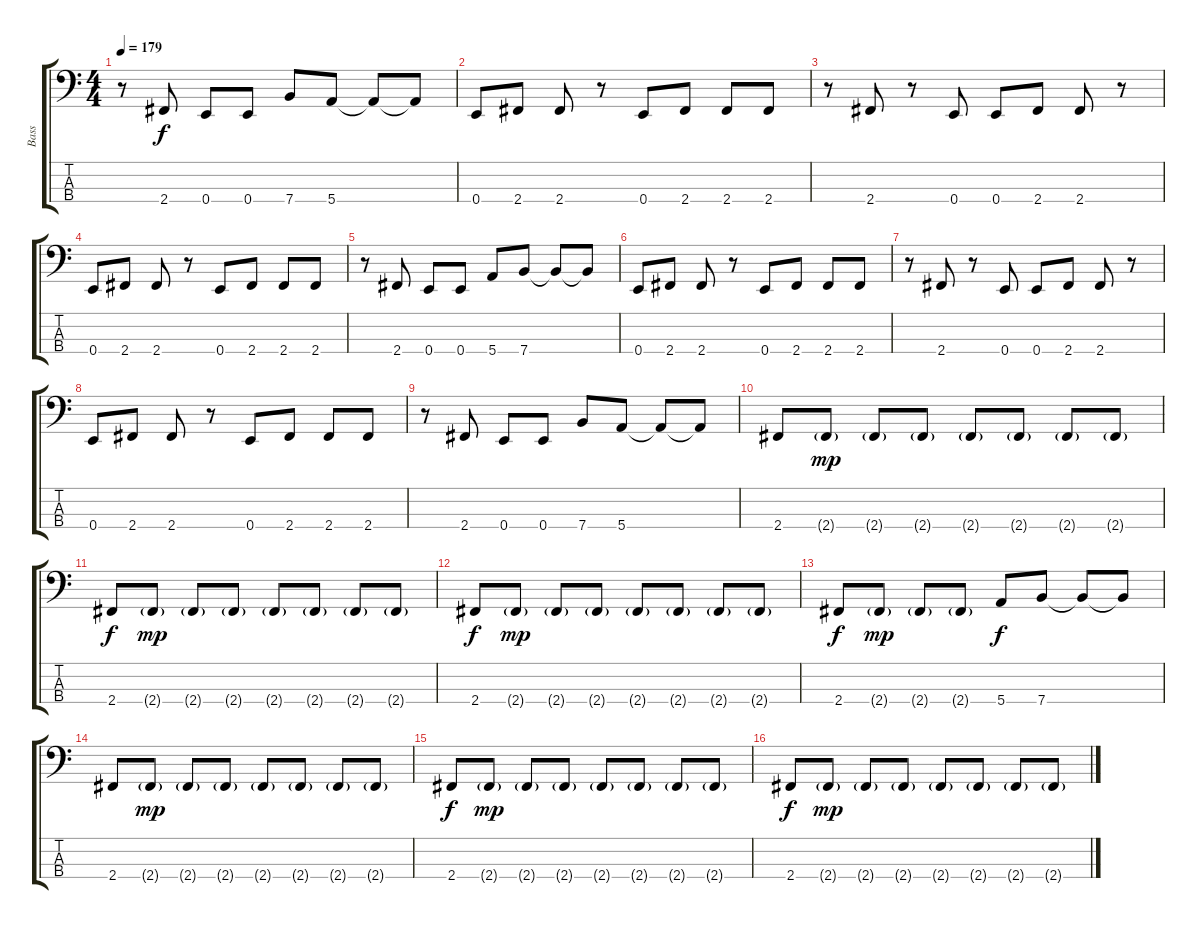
\track ("Bass" "Bass") {instrument electricbassfinger}
\staff {score tabs}
\tuning (G2 D2 A1 E1) {hide}
\ts (4 4)
\tempo 179
\clef f4
\ks c
r.8{dy f} 2.4.8 0.4.8 0.4.8 7.4.8 5.4.8 5.4{t}.8 5.4{t}.8 |
0.4.8 2.4.8 2.4.8 r.8 0.4.8 2.4.8 2.4.8 2.4.8 |
r.8 2.4.8 r.8 0.4.8 0.4.8 2.4.8 2.4.8 r.8 |
0.4.8 2.4.8 2.4.8 r.8 0.4.8 2.4.8 2.4.8 2.4.8 |
r.8 2.4.8 0.4.8 0.4.8 5.4.8 7.4.8 7.4{t}.8 7.4{t}.8 |
0.4.8 2.4.8 2.4.8 r.8 0.4.8 2.4.8 2.4.8 2.4.8 |
r.8 2.4.8 r.8 0.4.8 0.4.8 2.4.8 2.4.8 r.8 |
0.4.8 2.4.8 2.4.8 r.8 0.4.8 2.4.8 2.4.8 2.4.8 |
r.8 2.4.8 0.4.8 0.4.8 7.4.8 5.4.8 5.4{t}.8 5.4{t}.8 |
2.4.8 2.4{g}.8{dy mp} 2.4{g}.8 2.4{g}.8 2.4{g}.8 2.4{g}.8 2.4{g}.8 2.4{g}.8 |
2.4.8{dy f} 2.4{g}.8{dy mp} 2.4{g}.8 2.4{g}.8 2.4{g}.8 2.4{g}.8 2.4{g}.8 2.4{g}.8 |
2.4.8{dy f} 2.4{g}.8{dy mp} 2.4{g}.8 2.4{g}.8 2.4{g}.8 2.4{g}.8 2.4{g}.8 2.4{g}.8 |
2.4.8{dy f} 2.4{g}.8{dy mp} 2.4{g}.8 2.4{g}.8 5.4.8{dy f} 7.4.8 7.4{t}.8 7.4{t}.8 |
2.4.8 2.4{g}.8{dy mp} 2.4{g}.8 2.4{g}.8 2.4{g}.8 2.4{g}.8 2.4{g}.8 2.4{g}.8 |
2.4.8{dy f} 2.4{g}.8{dy mp} 2.4{g}.8 2.4{g}.8 2.4{g}.8 2.4{g}.8 2.4{g}.8 2.4{g}.8 |
2.4.8{dy f} 2.4{g}.8{dy mp} 2.4{g}.8 2.4{g}.8 2.4{g}.8 2.4{g}.8 2.4{g}.8 2.4{g}.8
